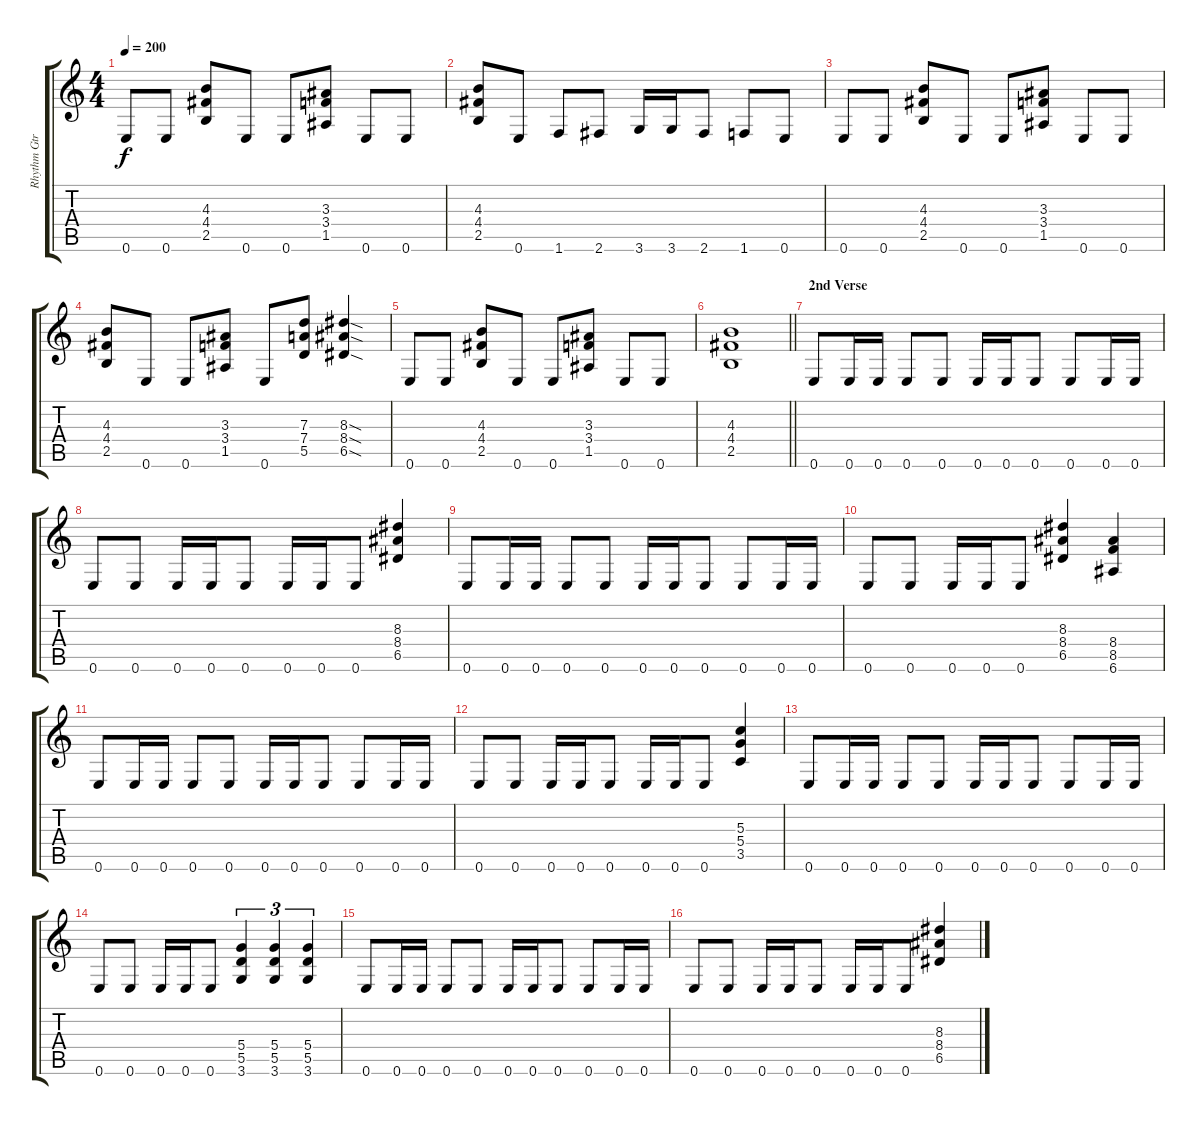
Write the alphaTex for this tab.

\track ("Rhythm Gtr. I" "Rhythm Gtr") {instrument overdrivenguitar}
\staff {score tabs}
\tuning (E4 B3 G3 D3 A2 E2) {hide}
\ts (4 4)
\tempo 200
\clef g2
\ks c
0.6.8{dy f} 0.6.8 (4.3 4.4 2.5).8 0.6.8 0.6.8 (3.3 3.4 1.5).8 0.6.8 0.6.8 |
(4.3 4.4 2.5).8 0.6.8 1.6.8 2.6.8 3.6.16 3.6.16 2.6.8 1.6.8 0.6.8 |
0.6.8 0.6.8 (4.3 4.4 2.5).8 0.6.8 0.6.8 (3.3 3.4 1.5).8 0.6.8 0.6.8 |
(4.3 4.4 2.5).8 0.6.8 0.6.8 (3.3 3.4 1.5).8 0.6.8 (7.3 7.4 5.5).8 (8.3{sod} 8.4{sod} 6.5{sod}).4 |
0.6.8 0.6.8 (4.3 4.4 2.5).8 0.6.8 0.6.8 (3.3 3.4 1.5).8 0.6.8 0.6.8 |
\barLineRight lightlight
(4.3 4.4 2.5).1 |
\section ("" "2nd Verse")
0.6.8 0.6.16 0.6.16 0.6.8 0.6.8 0.6.16 0.6.16 0.6.8 0.6.8 0.6.16 0.6.16 |
0.6.8 0.6.8 0.6.16 0.6.16 0.6.8 0.6.16 0.6.16 0.6.8 (8.3 8.4 6.5).4 |
0.6.8 0.6.16 0.6.16 0.6.8 0.6.8 0.6.16 0.6.16 0.6.8 0.6.8 0.6.16 0.6.16 |
0.6.8 0.6.8 0.6.16 0.6.16 0.6.8 (8.3 8.4 6.5).4 (8.4 8.5 6.6).4 |
0.6.8 0.6.16 0.6.16 0.6.8 0.6.8 0.6.16 0.6.16 0.6.8 0.6.8 0.6.16 0.6.16 |
0.6.8 0.6.8 0.6.16 0.6.16 0.6.8 0.6.16 0.6.16 0.6.8 (5.3 5.4 3.5).4 |
0.6.8 0.6.16 0.6.16 0.6.8 0.6.8 0.6.16 0.6.16 0.6.8 0.6.8 0.6.16 0.6.16 |
0.6.8 0.6.8 0.6.16 0.6.16 0.6.8 (5.4 5.5 3.6).4{tu (3 2)} (5.4 5.5 3.6).4{tu (3 2)} (5.4 5.5 3.6).4{tu (3 2)} |
0.6.8 0.6.16 0.6.16 0.6.8 0.6.8 0.6.16 0.6.16 0.6.8 0.6.8 0.6.16 0.6.16 |
0.6.8 0.6.8 0.6.16 0.6.16 0.6.8 0.6.16 0.6.16 0.6.8 (8.3 8.4 6.5).4
